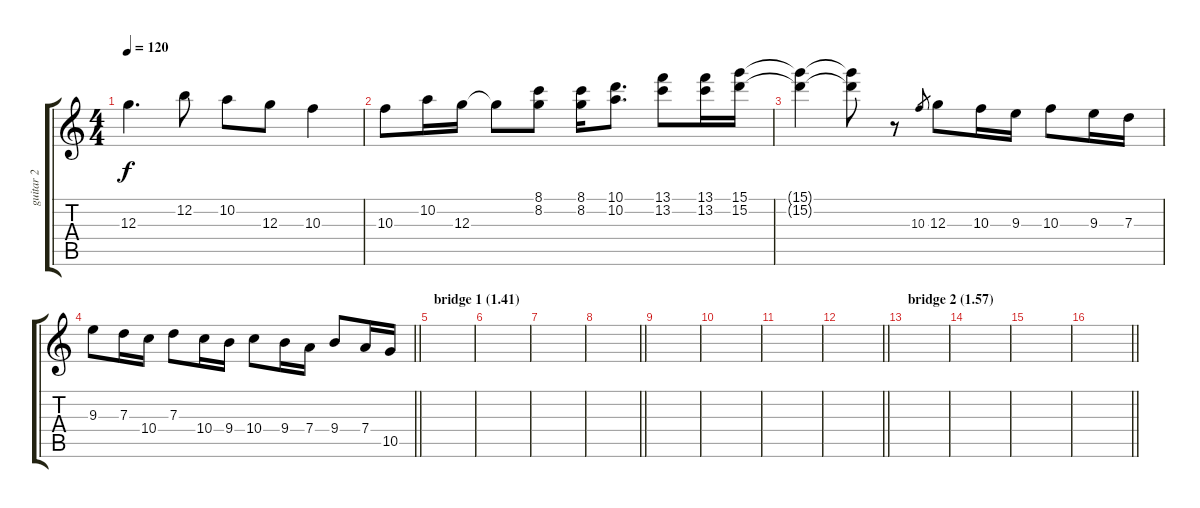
\track ("guitar 2" "guitar 2") {instrument overdrivenguitar}
\staff {score tabs}
\tuning (E4 B3 G3 D3 A2 E2) {hide}
\ts (4 4)
\tempo 120
\clef g2
\ks c
12.3{t}.4{d dy f} 12.2.8 10.2.8 12.3.8 10.3.4 |
10.3.8 10.2.16 12.3.16 12.3{t}.8 (8.1 8.2).8 (8.1 8.2).16 (10.1 10.2).8{d} (13.1 13.2).8 (13.1 13.2).16 (15.1 15.2).16 |
(15.1{t} 15.2{t}).4 (15.1{t} 15.2{t}).8 r.8 10.3.8{gr} 12.3.8 10.3.16 9.3.16 10.3.8 9.3.16 7.3.16 |
\barLineRight lightlight
9.3.8 7.3.16 10.4.16 7.3.8 10.4.16 9.4.16 10.4.8 9.4.16 7.4.16 9.4.8 7.4.16 10.5.16 |
\section ("" "bridge 1 (1.41)")
|
|
|
\barLineRight lightlight
|
|
|
|
\barLineRight lightlight
|
\section ("" "bridge 2 (1.57)")
|
|
|
\barLineRight lightlight
